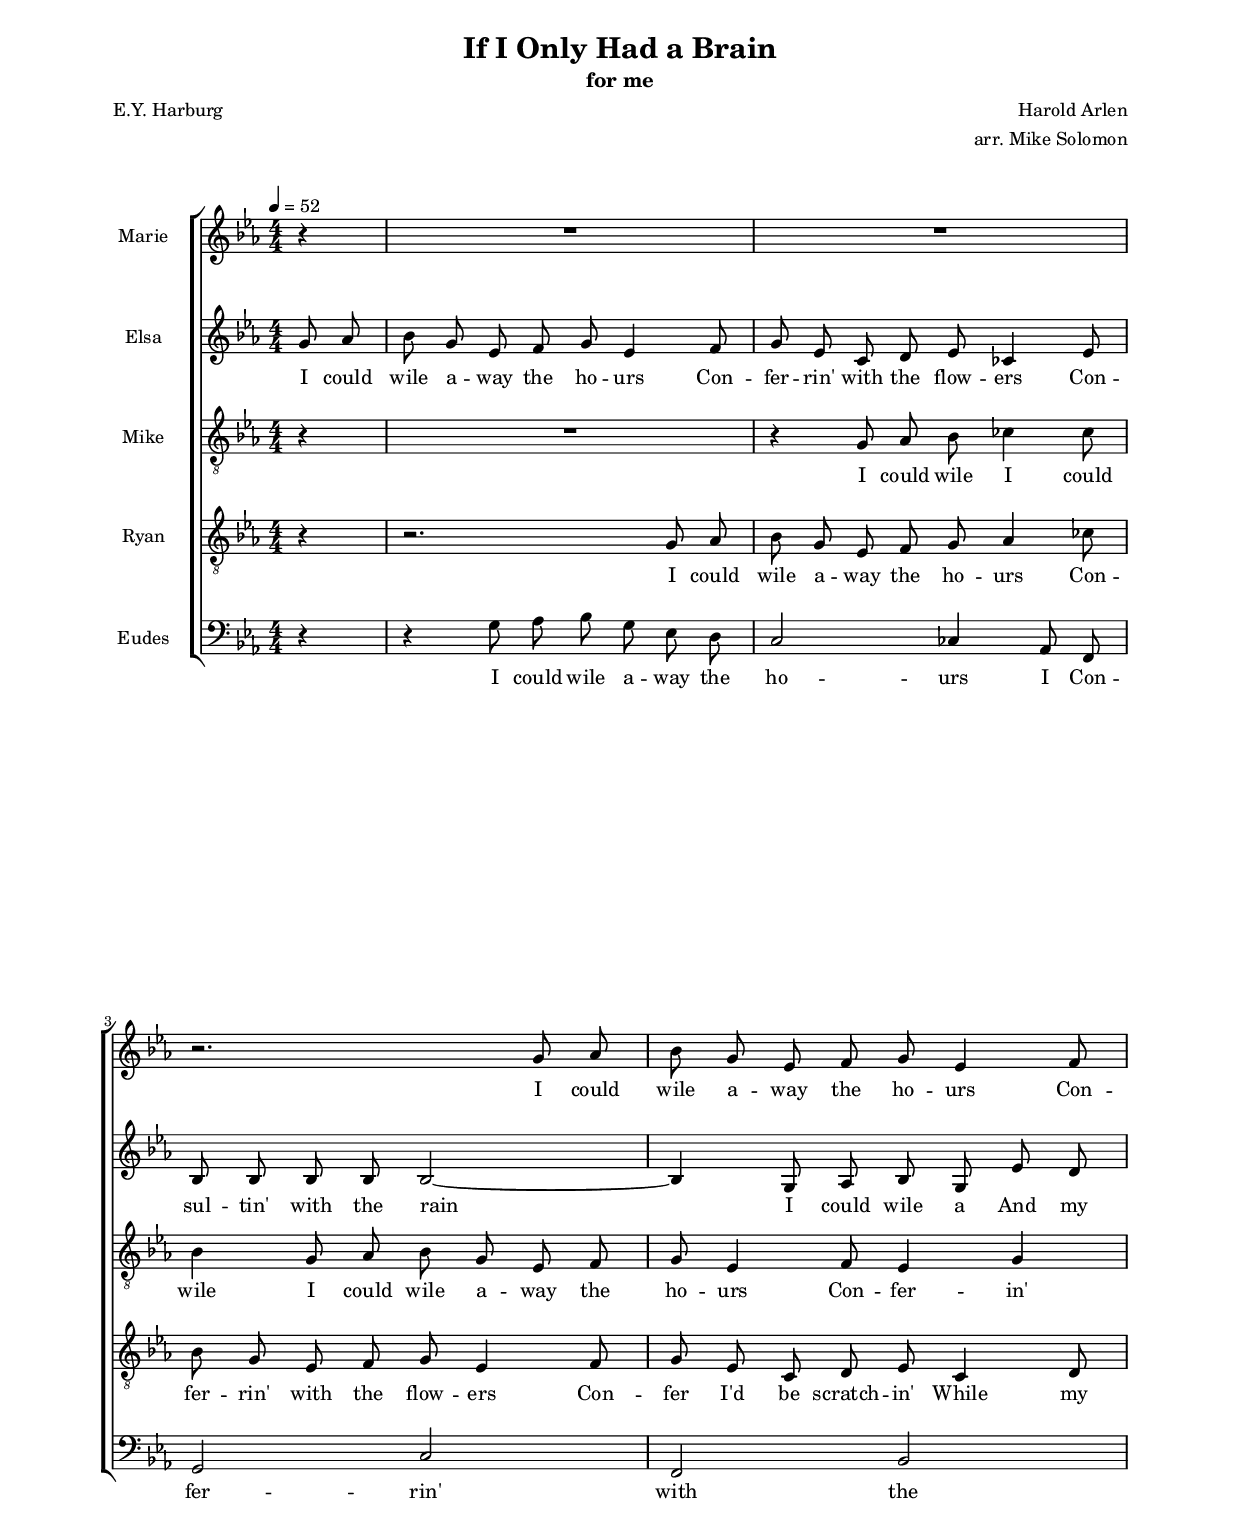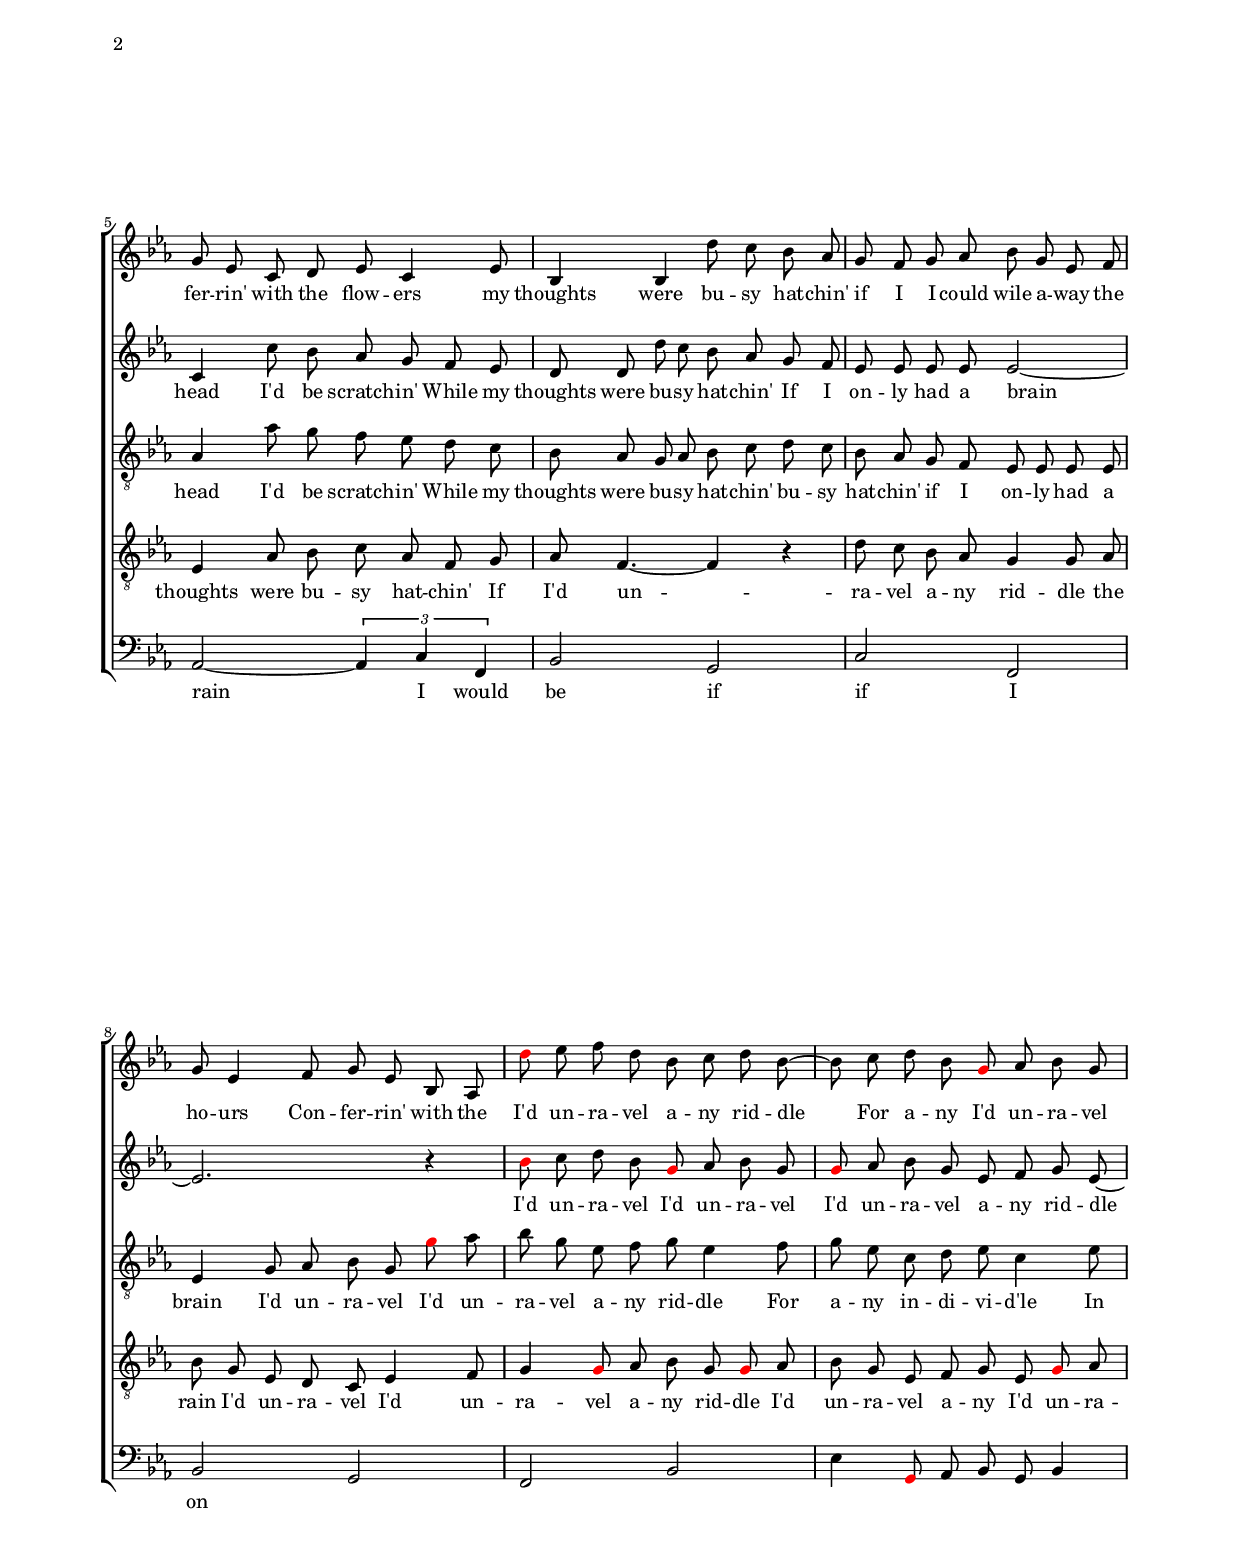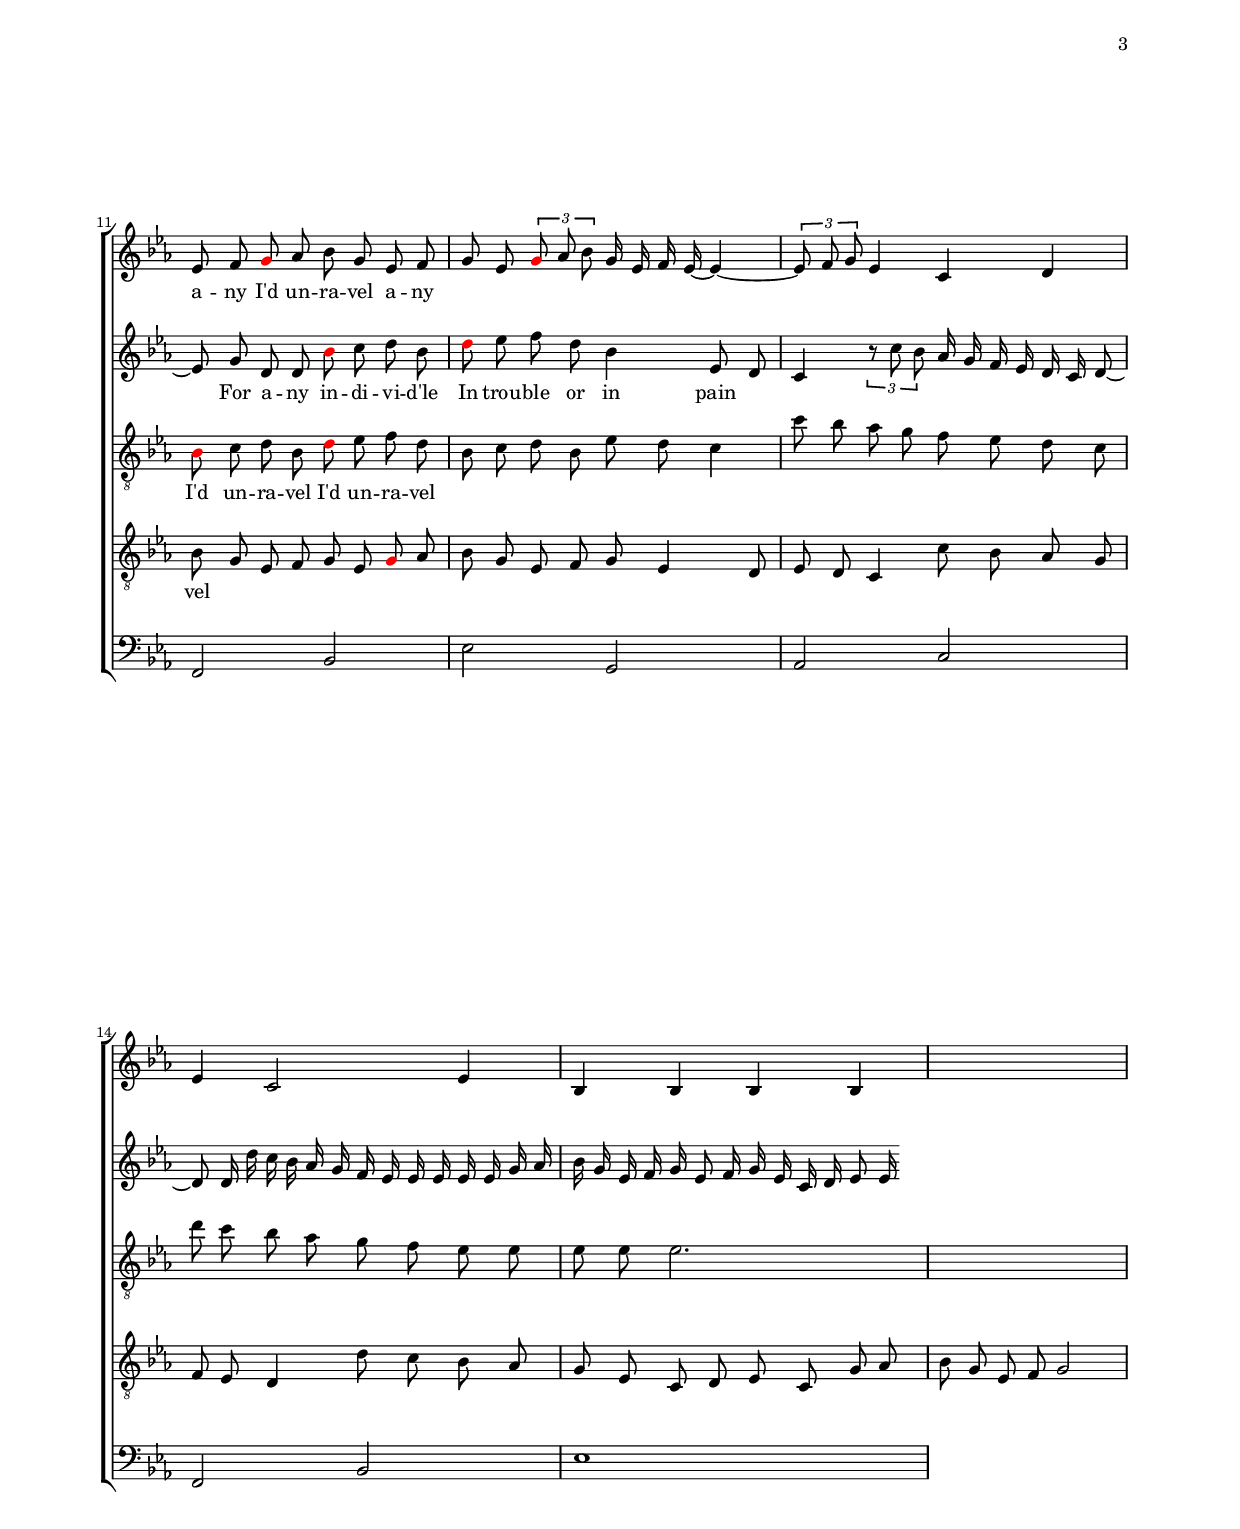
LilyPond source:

%%% RECURRENT "SOME" !!!

%{
  Mirku says...
  1) Use slurs AND beams instead of just beams.
  2) Beam according to measure
  3) LOOK INTO 7/8
  % 2.17.12 works
%}

%#(set-global-staff-size 14.14)
#(set-global-staff-size 15.87)

%%%%%% ending with E major
%%%%%% then D major
%%%%%% then B major (if happy)
%%%%%% then D major (why oh why)
%%%%%% C-major happy going down

\version "2.17.0"
\include "defs-devel.ly"

#(ly:set-option 'point-and-click #f)

#(set-global-staff-size 15.87)

myred = \once \override NoteHead #'color = #red

\paper {
  footnote-separator-markup = \markup { \column { " "\override #`(span-factor . 1/5) { \draw-hline } }}
  footnote-padding = 5\mm
  top-system-spacing = #'((basic-distance . 1) (minimum-distance . 0) (padding . 1) (stretchability . 40))
  bottom-system-spacing = #'((basic-distance . 1) (minimum-distance . 0) (padding . 1) (stretchability . 50))
  ragged-right = ##f
  left-margin = 0.75\in
  right-margin = 0.75\in
  top-margin = 0.5\in
  bottom-margin = 0.6\in
  ragged-last-bottom = ##f
  max-systems-per-page = #2
}

\header {
  title = "If I Only Had a Brain"
  subtitle = "for me"
  %title = "Somewhere Over the Rainbow"
  composer = "Harold Arlen"
  poet = "E.Y. Harburg"
  arranger = "arr. Mike Solomon"
  %arranger = "arr. (anon)"
}

prefatoryMatter = {
  \key ees \major
  \autoBeamOff
  \tempo 4=52
}

scorePrefatoryMatter = {
  \prefatoryMatter
  \partial 4
}

midiPrefatoryMatter = {
  \prefatoryMatter
  %r2.
  \partial 4
}

marks = {
  \repeat unfold 65 \unfoldSwing 52
}

soprano = \relative c'' {
  r4 |
  R1 |
  R1 |
  r2. g8 aes |
  bes g ees f g ees4 f8 |
  g ees c d ees c4 ees8 |
  bes4 bes d'8 c bes aes |
  g f g aes bes g ees f |
  g ees4 f8 g ees bes aes |
  \myred d'8 ees f d bes c d bes ~ |
  bes c d bes \myred g aes bes g |
  ees f \myred g aes bes g ees f |
  g8 ees \myred \times 2/3 { g aes bes } g16 ees f ees ~ ees4 ~ |
  \times 2/3 { ees8 f g } ees4 c d |
  ees c2 ees4 |
  bes4 bes bes bes |

}

sopranoWords = \lyricmode {
  I could wile a -- way the ho -- urs
  Con -- fer -- rin' with the flow -- ers
  my thoughts were
  bu -- sy hat -- chin' if I
  I could wile a -- way the ho -- urs
  Con -- fer -- rin' with the
  I'd un -- ra -- vel a -- ny rid -- dle
  For a -- ny
  I'd un -- ra -- vel a -- ny
  I'd un -- ra -- vel a -- ny
}

mezzo = \relative c'' {
  g8 aes |
  bes g ees f g ees4 f8 |
  g ees c d ees ces4 ees8 |
  bes bes bes bes bes2 ~ |
  bes4 g8 aes bes g ees'8 d |
  c4 c'8 bes aes g f ees |
  d d d' c bes aes g f |
  ees ees ees ees ees2 ~ |
  ees2. r4
  \myred bes'8 c d bes \myred g aes bes g |
  \myred g aes bes g ees f g ees ~ |
  ees g d d \myred bes'8 c d bes |
  \myred d ees f d bes4 ees,8 d |
  c4 \times 2/3 { r8 c'8 bes } aes16 g f ees d c d8 ~ |
  d d16 d'   c bes aes g   f ees ees ees    ees ees g aes |
  bes g ees f g ees8 f16 g ees c d ees8 ees16 |
  %bes g ees f g ees4 f8 |
  %g ees c d ees4 ees |
}

mezzoWords = \lyricmode {
  I could wile a -- way the ho -- urs
  Con -- fer -- rin' with the flow -- ers
  Con -- sul -- tin' with the rain
  I could wile a
  And my head I'd be scratch -- in'
  While my thoughts were bu -- sy hat -- chin'
  If I on -- ly had a brain

  I'd un -- ra -- vel
  I'd un -- ra -- vel
  I'd un -- ra -- vel a -- ny rid -- dle
  For a -- ny in -- di -- vi -- d'le
  In trou -- ble or in pain
  %With the thoughts I'd be think -- in'
  %I could be a -- no -- ther Lin -- coln
  %If I on -- ly had a brain
}

alto = \relative c' {
  \clef "treble_8"
  r4 |
  R1 |
  r4 g8 aes bes ces4 ces8 |
  bes4 g8 aes bes g ees f |
  g8 ees4 f8 ees4 g |
  aes4 aes'8 g f ees d c |
  bes aes g aes bes c d c |
  bes aes g f ees ees ees ees |
  ees4 g8 aes bes g \myred g'8 aes |
  bes g ees f g ees4 f8 |
  g ees c d ees c4 ees8 |
  \myred bes8 c d bes \myred d8 ees f d %\myred g aes bes g |
  bes c d bes ees8 d c4 |
  c'8 bes aes g f ees d c |
  d' c bes aes g f ees ees | 
  ees ees ees2. |
  s1 |
}

altoWords = \lyricmode {
  I could wile I could wile
  I could wile a -- way the ho -- urs
  Con -- fer -- in'
  head I'd be scratch -- in'
  While my thoughts were bu -- sy hat -- chin'
  bu -- sy hat -- chin' if I on -- ly had a brain
  I'd un -- ra -- vel
  I'd un -- ra -- vel a -- ny rid -- dle
  For a -- ny in -- di -- vi -- d'le
  In
  I'd un -- ra -- vel
  I'd un -- ra -- vel
}

tenor = \relative c' {
  \clef "treble_8"
  r4 |
  r2. g8 aes |
  bes g ees f g aes4 ces8 |
  bes g ees f g ees4 f8 |
  g ees c d ees c4 d8 |
  ees4 aes8 bes c aes f g |
  aes f4. ~ f4 r |
  d'8 c bes aes g4 g8 aes |
  bes g ees d c ees4 f8 |
  g4 \myred g8 aes bes g \myred g aes |
  bes g ees f g ees \myred g aes |
  bes g ees f g ees \myred g aes |
  bes g ees f g ees4 d8 |
  ees8 d c4 c'8 bes aes g |
  f ees d4 d'8 c bes aes |
  g ees c d ees c g' aes |
  bes g ees f g2 |
}

tenorWords = \lyricmode {
  I could wile a -- way the ho -- urs
  Con -- fer -- rin' with the flow -- ers
  Con -- fer
  I'd be scratch -- in'
  While my thoughts were bu -- sy hat -- chin'
  If
  I'd un -- ra -- vel a -- ny rid -- dle
  the rain
  I'd un -- ra -- vel
  I'd un -- ra -- vel a -- ny rid -- dle
  I'd un -- ra -- vel a -- ny 
  I'd un -- ra -- vel  
}

bass = \relative c' {
  \clef bass
  r4 |
  r4 g8 aes bes g ees d |
  c2 ces4 aes8 f |
  g2 c |
  f,2 bes |
  aes2 ~ \times 2/3 { aes4 c f, } |
  bes2 g |
  c2 f,2 |
  bes g |
  f bes |
  ees4 \myred g,8 aes bes g bes4 |
  f2 bes |
  ees g, |
  aes c |
  f, bes |
  ees1 |
 
}

bassWords = \lyricmode {
  I could wile a -- way the ho -- urs I
  Con -- fer -- rin' with the rain
  I would be if
  if I on
}
\score {
  \new ChoirStaff <<
    \new Staff \with { instrumentName = #"Marie" %shortInstrumentName = #"M."
} <<
      \new Voice = "soprano" { << { \numericTimeSignature
	\scorePrefatoryMatter
        \soprano
      } {
	\scorePrefatoryMatter
        \marks
      } >> }
      \lyricsto "soprano" \new Lyrics {
        \sopranoWords
      }
    >>
    \new Staff \with { instrumentName = #"Elsa" %shortInstrumentName = #"E."
} <<
      \new Voice = "mezzo" { \numericTimeSignature
	\scorePrefatoryMatter
        \mezzo
      }
      \lyricsto "mezzo" \new Lyrics {
        \mezzoWords
      }
    >>
    \new Staff \with { instrumentName = #"Mike" %shortInstrumentName = #"Mk."
} <<
      \new Voice = "alto" { \numericTimeSignature
	\scorePrefatoryMatter
        \alto
      }
      \lyricsto "alto" \new Lyrics {
        \altoWords
      }
    >>
    \new Staff \with { instrumentName = #"Ryan" %shortInstrumentName = #"R."
} <<
      \new Voice = "tenor" { \numericTimeSignature
	\scorePrefatoryMatter
        \tenor
      }
      \lyricsto "tenor" \new Lyrics {
        \tenorWords
      }
    >>
    \new Staff \with { instrumentName = #"Eudes" %shortInstrumentName = #"P." %\markup { \concat { E \super u . } }
} <<
      \new Voice = "bass" { \numericTimeSignature
	\scorePrefatoryMatter
        \bass
      }
      \lyricsto "bass" \new Lyrics {
        \bassWords
      }
    >>
  >>
  \layout {
    \context {
      \Voice
      \override TextScript #'layer = #6
      \override NoteHead #'layer = #7
      \override Glissando #'breakable = ##t
      \override TupletNumber #'breakable = ##t
      \override TupletBracket #'breakable = ##t
      \remove "Forbid_line_break_engraver"
    }
    \context {
      \Staff
      %\consists "Metronome_mark_engraver"
      \override TimeSignature #'style = #'numbered
      \override StaffSymbol #'layer = #4
      \override TimeSignature #'layer = #3
      \override TimeSignature #'whiteout = ##t
    }
    \context {
      \Lyrics
      %\override LyricText #'whiteout = ##t
      \override LyricText #'layer = #6
    }
    \context {
      \Score
      %\remove "Metronome_mark_engraver"
      \override NonMusicalPaperColumn #'allow-loose-spacing = ##f
    }
  }
}
%%% MIDI

\score {
  \new ChoirStaff <<
    \new Staff \with { instrumentName = #"Marie" %shortInstrumentName = #"M."
} <<
      \new Voice = "soprano" { << { \numericTimeSignature
	\midiPrefatoryMatter
        \soprano
      } {
	\midiPrefatoryMatter
        \marks
      } >> }
      \lyricsto "soprano" \new Lyrics {
        \sopranoWords
      }
    >>
    \new Staff \with { instrumentName = #"Elsa" %shortInstrumentName = #"E."
} <<
      \new Voice = "mezzo" { \numericTimeSignature
	\midiPrefatoryMatter
        \mezzo
      }
      \lyricsto "mezzo" \new Lyrics {
        \mezzoWords
      }
    >>
    \new Staff \with { instrumentName = #"Mike" %shortInstrumentName = #"Mk."
} <<
      \new Voice = "alto" { \numericTimeSignature
	\midiPrefatoryMatter
        \alto
      }
      \lyricsto "alto" \new Lyrics {
        \altoWords
      }
    >>
    \new Staff \with { instrumentName = #"Ryan" %shortInstrumentName = #"R."
} <<
      \new Voice = "tenor" { \numericTimeSignature
	\midiPrefatoryMatter
        \tenor
      }
      \lyricsto "tenor" \new Lyrics {
        \tenorWords
      }
    >>
    \new Staff \with { instrumentName = #"Eudes" %shortInstrumentName = #"P." %\markup { \concat { E \super u . } }
} <<
      \new Voice = "bass" { \numericTimeSignature
	\midiPrefatoryMatter
        \bass
      }
      \lyricsto "bass" \new Lyrics {
        \bassWords
      }
    >>
  >>
  \midi {}
}
